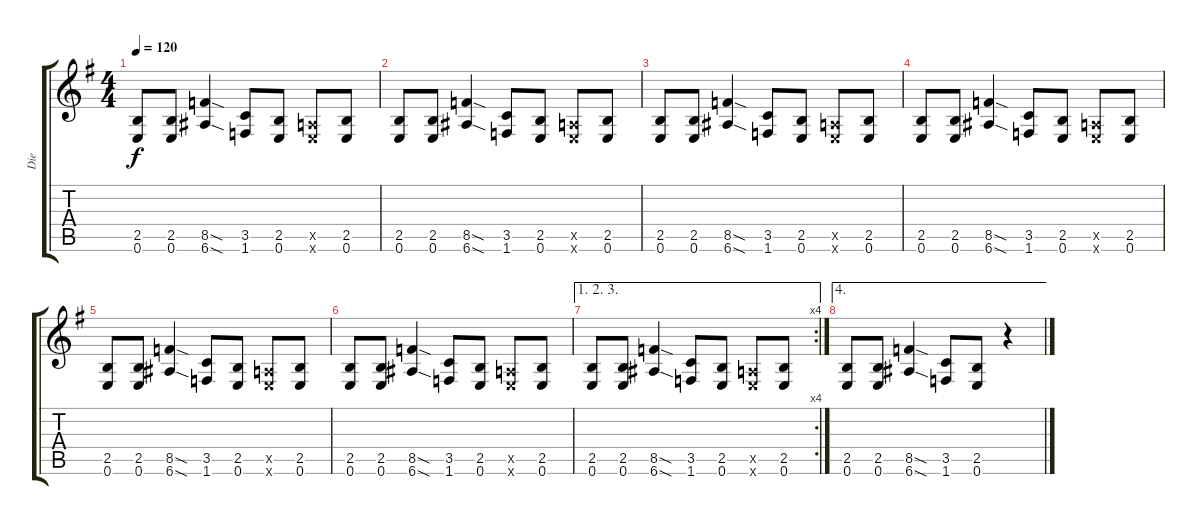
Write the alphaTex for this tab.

\track ("Die" "Die") {instrument overdrivenguitar}
\staff {score tabs}
\tuning (E4 B3 G3 D3 A2 E2) {hide}
\ts (4 4)
\tempo 120
\clef g2
\ks g
(2.5 0.6).8{dy f} (2.5 0.6).8 (8.5{sod} 6.6{sod}).4 (3.5 1.6).8 (2.5 0.6).8 (0.5{x} 0.6{x}).8 (2.5 0.6).8 |
(2.5 0.6).8 (2.5 0.6).8 (8.5{sod} 6.6{sod}).4 (3.5 1.6).8 (2.5 0.6).8 (0.5{x} 0.6{x}).8 (2.5 0.6).8 |
(2.5 0.6).8 (2.5 0.6).8 (8.5{sod} 6.6{sod}).4 (3.5 1.6).8 (2.5 0.6).8 (0.5{x} 0.6{x}).8 (2.5 0.6).8 |
(2.5 0.6).8 (2.5 0.6).8 (8.5{sod} 6.6{sod}).4 (3.5 1.6).8 (2.5 0.6).8 (0.5{x} 0.6{x}).8 (2.5 0.6).8 |
(2.5 0.6).8 (2.5 0.6).8 (8.5{sod} 6.6{sod}).4 (3.5 1.6).8 (2.5 0.6).8 (0.5{x} 0.6{x}).8 (2.5 0.6).8 |
(2.5 0.6).8 (2.5 0.6).8 (8.5{sod} 6.6{sod}).4 (3.5 1.6).8 (2.5 0.6).8 (0.5{x} 0.6{x}).8 (2.5 0.6).8 |
\ae (1 2 3)
\rc 4
(2.5 0.6).8 (2.5 0.6).8 (8.5{sod} 6.6{sod}).4 (3.5 1.6).8 (2.5 0.6).8 (0.5{x} 0.6{x}).8 (2.5 0.6).8 |
\ae 4
(2.5 0.6).8 (2.5 0.6).8 (8.5{sod} 6.6{sod}).4 (3.5 1.6).8 (2.5 0.6).8 r.4
